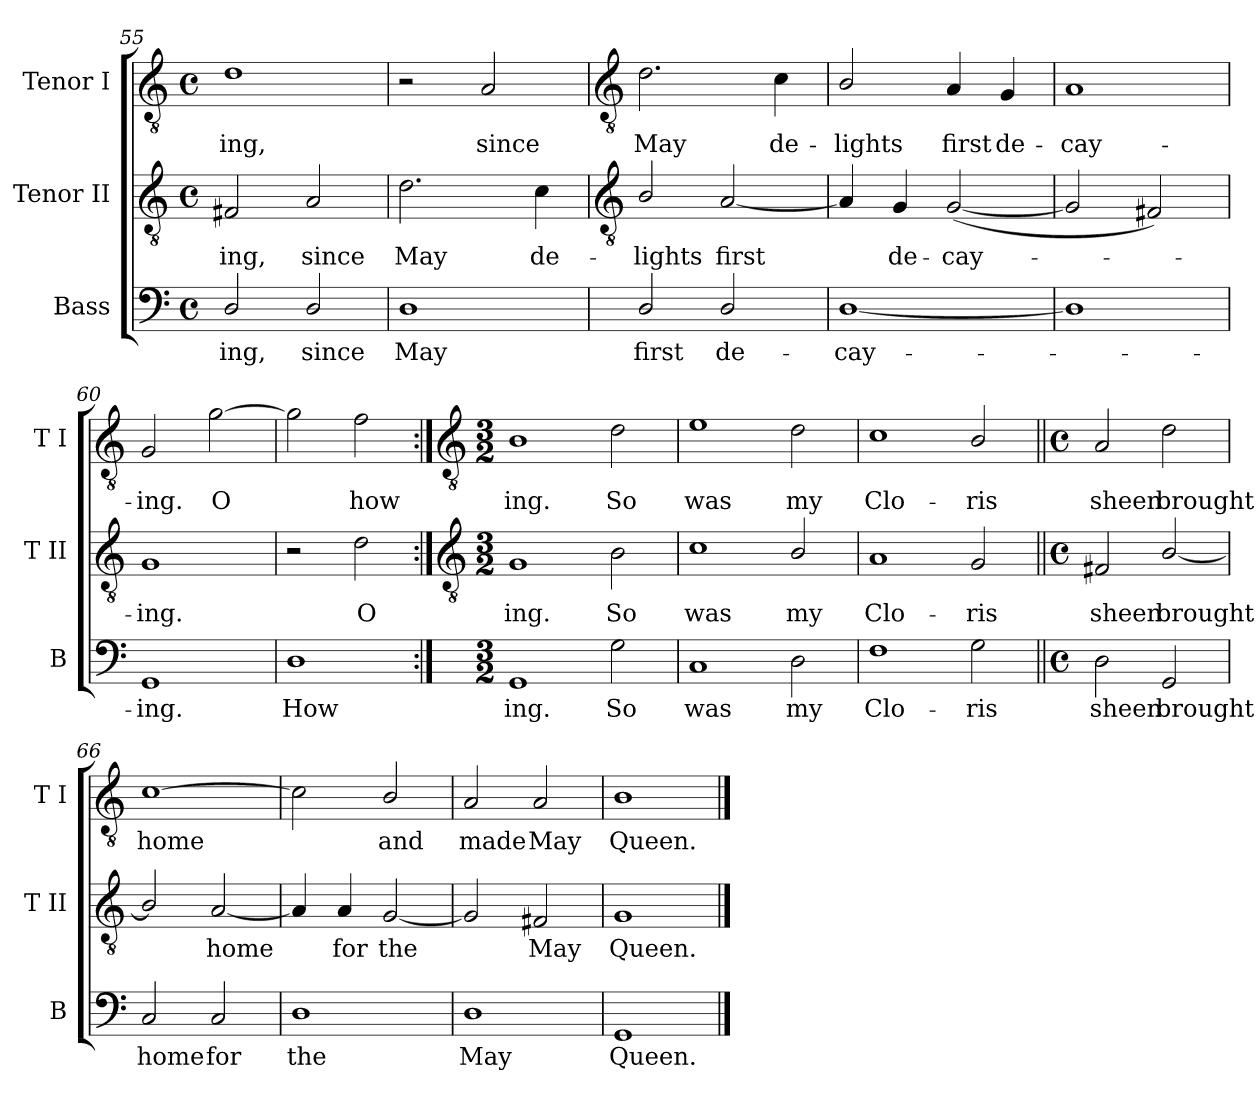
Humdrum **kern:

**kern	**text	**kern	**text	**kern	**text
*part3	*part3	*part2	*part2	*part1	*part1
*staff3	*staff3	*staff2	*staff2	*staff1	*staff1
*I"Bass	*	*I"Tenor II	*	*I"Tenor I	*
*I'B	*	*I'T II	*	*I'T I	*
*clefF4	*	*clefGv2	*	*clefGv2	*
*k[]	*	*k[]	*	*k[]	*
*C:	*	*C:	*	*C:	*
*M4/4	*	*M4/4	*	*M4/4	*
*met(c)	*	*met(c)	*	*met(c)	*
=55	=55	=55	=55	=55	=55
!	!LO:LY:b	!	!LO:LY:b	!	!LO:LY:b
2D/	-ing,	2F#X	ing,	1d	ing,
!	!LO:LY:b	!	!LO:LY:b	!	!
2D/	since	2A	since	.	.
=56	=56	=56	=56	=56	=56
!	!LO:LY:b	!	!LO:LY:b	!	!
1D	May	2.d	May	2r	.
!	!	!	!	!	!LO:LY:b
.	.	.	.	2A	since
!	!	!	!LO:LY:b	!	!
.	.	4c	de-	.	.
!!LO:LB:g=z
=57	=57	=57	=57	=57	=57
*	*	*clefGv2	*	*clefGv2	*
!	!LO:LY:b	!	!LO:LY:b	!	!LO:LY:b
2D/	first	2B/	-lights	2.d	May
!	!LO:LY:b	!	!LO:LY:b	!	!
2D/	de-	[2A	first	.	.
!	!	!	!	!	!LO:LY:b
.	.	.	.	4c	de-
=58	=58	=58	=58	=58	=58
!	!LO:LY:b	!	!	!	!LO:LY:b
[1D/	-cay-	4A]	.	2B/	-lights
!	!	!	!LO:LY:b	!	!
.	.	4G	de-	.	.
!	!	!	!LO:LY:b	!	!LO:LY:b
.	.	(<[2G	-cay-	4A	first
!	!	!	!	!	!LO:LY:b
.	.	.	.	4G	de-
=59	=59	=59	=59	=59	=59
!	!	!	!	!	!LO:LY:b
1D]	.	2G]	.	1A	-cay-
.	.	2F#X)	.	.	.
=60	=60	=60	=60	=60	=60
!	!LO:LY:b	!	!LO:LY:b	!	!LO:LY:b
1GG	ing.	1G	ing.	2G	-ing.
!	!	!	!	!	!LO:LY:b
.	.	.	.	[2g	O
=61	=61	=61	=61	=61	=61
!	!LO:LY:b	!	!	!	!
1D	How	2r	.	2g]	.
!	!	!	!LO:LY:b	!	!LO:LY:b
.	.	2d	O	2f	how
!!LO:LB:g=z
=62:|!	=62:|!	=62:|!	=62:|!	=62:|!	=62:|!
*	*	*clefGv2	*	*clefGv2	*
*M3/2	*	*M3/2	*	*M3/2	*
!	!LO:LY:b	!	!LO:LY:b	!	!LO:LY:b
1GG	ing.	1G	ing.	1B	ing.
!	!LO:LY:b	!	!LO:LY:b	!	!LO:LY:b
2G	So	2B	So	2d	So
=63	=63	=63	=63	=63	=63
!	!LO:LY:b	!	!LO:LY:b	!	!LO:LY:b
1C	was	1c	was	1e	was
!	!LO:LY:b	!	!LO:LY:b	!	!LO:LY:b
2D	my	2B/	my	2d	my
=64	=64	=64	=64	=64	=64
!	!LO:LY:b	!	!LO:LY:b	!	!LO:LY:b
1F	Clo-	1A	Clo-	1c	Clo-
!	!LO:LY:b	!	!LO:LY:b	!	!LO:LY:b
2G	-ris	2G	-ris	2B/	-ris
=65||	=65||	=65||	=65||	=65||	=65||
*M4/4	*	*M4/4	*	*M4/4	*
*met(c)	*	*met(c)	*	*met(c)	*
!	!LO:LY:b	!	!LO:LY:b	!	!LO:LY:b
2D	sheen	2F#X	sheen	2A	sheen
!	!LO:LY:b	!	!LO:LY:b	!	!LO:LY:b
2GG	brought	[2B/	brought	2d	brought
=66	=66	=66	=66	=66	=66
!	!LO:LY:b	!	!	!	!LO:LY:b
2C	home	2B/]	.	[1c	home
!	!LO:LY:b	!	!LO:LY:b	!	!
2C	for	[2A	home	.	.
=67	=67	=67	=67	=67	=67
!	!LO:LY:b	!	!	!	!
1D	the	4A]	.	2c]	.
!	!	!	!LO:LY:b	!	!
.	.	4A	for	.	.
!	!	!	!LO:LY:b	!	!LO:LY:b
.	.	[2G	the	2B/	and
=68	=68	=68	=68	=68	=68
!	!LO:LY:b	!	!	!	!LO:LY:b
1D	May	2G]	.	2A	made
!	!	!	!LO:LY:b	!	!LO:LY:b
.	.	2F#X	May	2A	May
=69	=69	=69	=69	=69	=69
!	!LO:LY:b	!	!LO:LY:b	!	!LO:LY:b
1GG	Queen.	1G	Queen.	1B	Queen.
==	==	==	==	==	==
*-	*-	*-	*-	*-	*-
